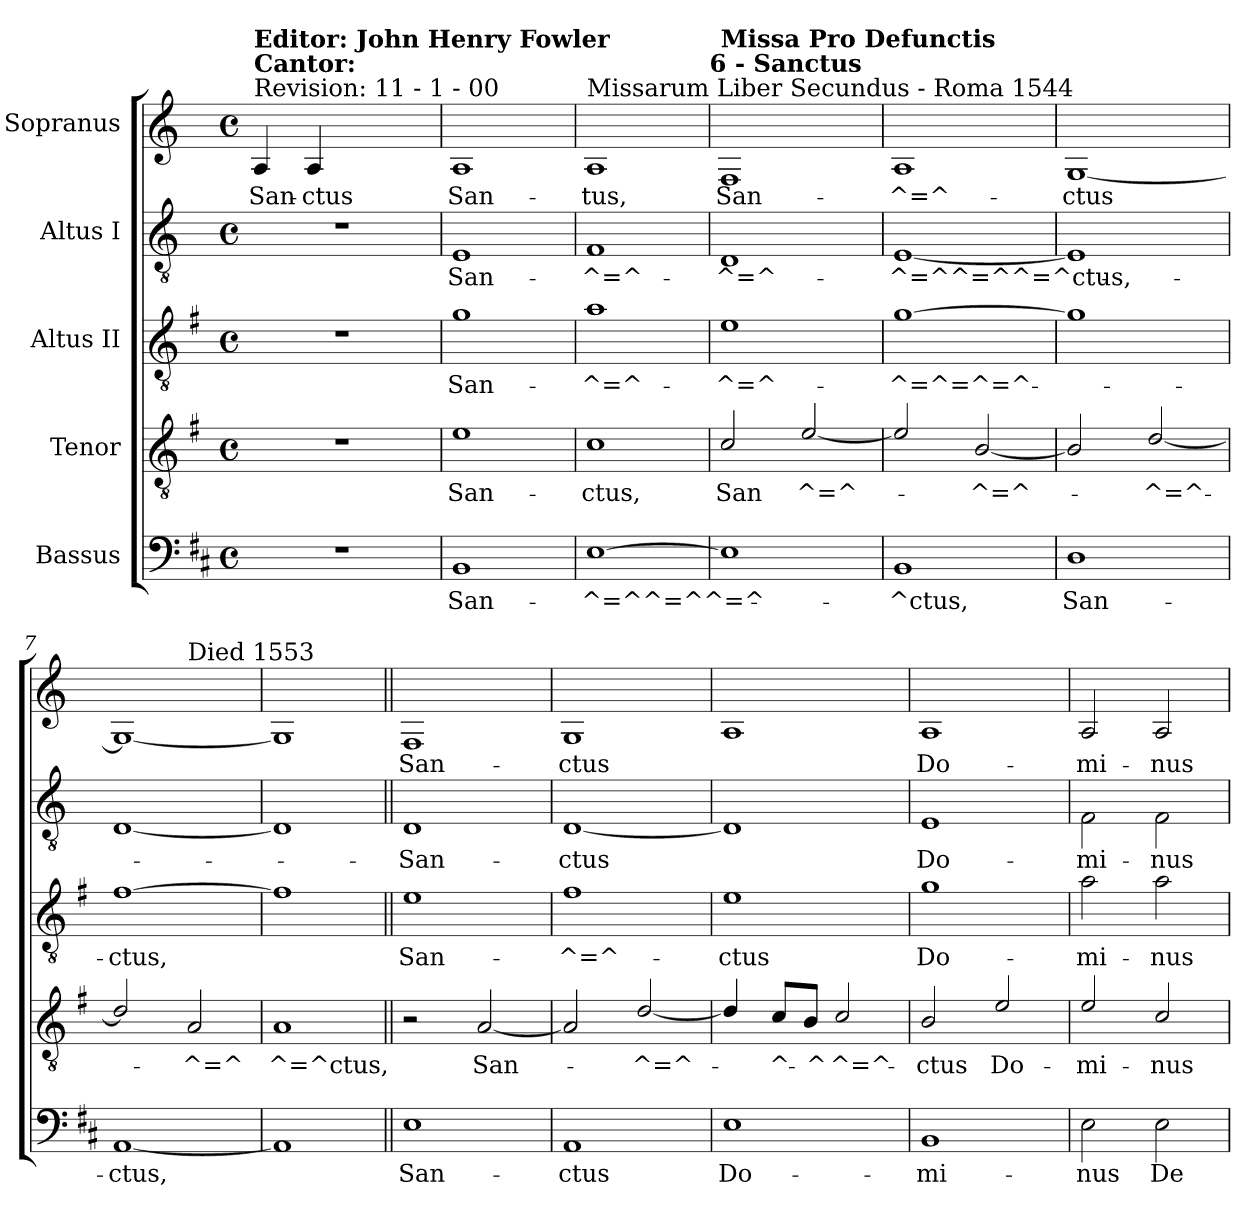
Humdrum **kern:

**kern	**text	**kern	**text	**kern	**text	**kern	**text	**kern	**text
*part5	*part5	*part4	*part4	*part3	*part3	*part2	*part2	*part1	*part1
*staff5	*staff5	*staff4	*staff4	*staff3	*staff3	*staff2	*staff2	*staff1	*staff1
*I"Bassus	*	*I"Tenor	*	*I"Altus II	*	*I"Altus I	*	*I"Sopranus	*
*clefF4	*	*clefGv2	*	*clefGv2	*	*clefGv2	*	*clefG2	*
*ITrd1c2	*	*ITrd4c7	*	*ITrd4c7	*	*ITrd-7c-12	*	*ITrd-7c-12	*
*k[]	*	*k[]	*	*k[]	*	*k[]	*	*k[]	*
*C:	*	*C:	*	*C:	*	*C:	*	*C:	*
*M4/4	*	*M4/4	*	*M4/4	*	*M4/4	*	*M4/4	*
*met(c)	*	*met(c)	*	*met(c)	*	*met(c)	*	*met(c)	*
=1	=1	=1	=1	=1	=1	=1	=1	=1	=1
!	!	!	!	!	!	!	!	!LO:TX:a:t=Revision&colon;  11 - 1 - 00	!
!	!	!	!	!	!	!	!	!LO:TX:a:B:t=Cantor&colon;	!
!	!	!	!	!	!	!	!	!LO:TX:a:B:t=Editor&colon;  John Henry Fowler	!
!	!	!	!	!	!	!	!	!	!LO:LY:b
1r	.	1r	.	1r	.	1r	.	4a/	San-
!	!	!	!	!	!	!	!	!	!LO:LY:b
.	.	.	.	.	.	.	.	4a/	-ctus
.	.	.	.	.	.	.	.	2ryy	.
=2	=2	=2	=2	=2	=2	=2	=2	=2	=2
!	!LO:LY:b	!	!LO:LY:b	!	!LO:LY:b	!	!LO:LY:b	!	!LO:LY:b
1AA	San-	1A	San-	1c	San-	1e	San-	1a	San-
=3	=3	=3	=3	=3	=3	=3	=3	=3	=3
!	!	!	!	!	!	!	!	!LO:TX:a:t=Missarum Liber Secundus - Roma 1544	!
!	!LO:LY:b	!	!LO:LY:b	!	!LO:LY:b	!	!LO:LY:b	!	!LO:LY:b
[>1D	-^=^^=^^=^-	1F	-ctus,	1d	-^=^-	1f	-^=^-	1a	-tus,
!	!	!	!	!	!	!	!	!LO:TX:a:B:t=6 - Sanctus	!
=4	=4	=4	=4	=4	=4	=4	=4	=4	=4
!	!	!	!	!	!	!	!	!LO:TX:a:B:t=Missa Pro Defunctis	!
!	!	!	!LO:LY:b	!	!LO:LY:b	!	!LO:LY:b	!	!LO:LY:b
1D]	.	2F/	San	1A	-^=^-	1d	-^=^-	1f	San-
!	!	!	!LO:LY:b	!	!	!	!	!	!
.	.	[<2A/	^=^-	.	.	.	.	.	.
=5	=5	=5	=5	=5	=5	=5	=5	=5	=5
!	!LO:LY:b	!	!	!	!LO:LY:b	!	!LO:LY:b	!	!LO:LY:b
1AA	-^ctus,	2A/]	.	[>1c	-^=^=^=^-	[>1e	-^=^^=^^=^ctus,-	1a	-^=^-
!	!	!	!LO:LY:b	!	!	!	!	!	!
.	.	[<2E/	-^=^-	.	.	.	.	.	.
=6	=6	=6	=6	=6	=6	=6	=6	=6	=6
!	!LO:LY:b	!	!	!	!	!	!	!	!LO:LY:b
1C	San-	2E/]	.	1c]	.	1e]	.	[<1g	-ctus
!	!	!	!LO:LY:b	!	!	!	!	!	!
.	.	[<2G/	-^=^-	.	.	.	.	.	.
=7	=7	=7	=7	=7	=7	=7	=7	=7	=7
!	!	!	!	!	!	!	!	!LO:TX:a:B:t=Cristobal de Morales	!
!	!LO:LY:b	!	!	!	!LO:LY:b	!	!	!	!
*	*	*	*	*	*	*	*	*^	*
[<1GG	-ctus,	2G/]	.	[>1B	-ctus,	[>1d	.	1g_	2ryy	.
!	!	!	!	!	!	!	!	!	!LO:TX:a:t=Died 1553	!
!	!	!	!LO:LY:b	!	!	!	!	!	!	!
.	.	2D/	-^=^	.	.	.	.	.	2ryy	.
=8	=8	=8	=8	=8	=8	=8	=8	=8	=8	=8
!	!	!	!LO:LY:b	!	!	!	!	!	!	!
*	*	*	*	*	*	*	*	*v	*v	*
1GG]	.	1D	^=^ctus,	1B]	.	1d]	.	1g]	.
!!LO:LB:g=z
=9||	=9||	=9||	=9||	=9||	=9||	=9||	=9||	=9||	=9||
!	!LO:LY:b	!	!	!	!LO:LY:b	!	!LO:LY:b	!	!LO:LY:b
1D	San-	2r	.	1A	San-	1d	-San-	1f	San-
!	!	!	!LO:LY:b	!	!	!	!	!	!
.	.	[<2D/	San-	.	.	.	.	.	.
=10	=10	=10	=10	=10	=10	=10	=10	=10	=10
!	!LO:LY:b	!	!	!	!LO:LY:b	!	!LO:LY:b	!	!LO:LY:b
1GG	-ctus	2D/]	.	1B	-^=^-	[>1d	-ctus	1g	-ctus
!	!	!	!LO:LY:b	!	!	!	!	!	!
.	.	[<2G/	-^=^-	.	.	.	.	.	.
=11	=11	=11	=11	=11	=11	=11	=11	=11	=11
!	!LO:LY:b	!	!	!	!LO:LY:b	!	!	!	!
1D	Do-	4G/]	.	1A	-ctus	1d]	.	1a	.
!	!	!	!LO:LY:b	!	!	!	!	!	!
.	.	8F/L	-^-	.	.	.	.	.	.
!	!	!	!LO:LY:b	!	!	!	!	!	!
.	.	8E/J	-^	.	.	.	.	.	.
!	!	!	!LO:LY:b	!	!	!	!	!	!
.	.	2F/	^=^-	.	.	.	.	.	.
=12	=12	=12	=12	=12	=12	=12	=12	=12	=12
!	!LO:LY:b	!	!LO:LY:b	!	!LO:LY:b	!	!LO:LY:b	!	!LO:LY:b
1AA	-mi-	2E/	-ctus	1c	Do-	1e	Do-	1a	Do-
!	!	!	!LO:LY:b	!	!	!	!	!	!
.	.	2A/	Do-	.	.	.	.	.	.
=13	=13	=13	=13	=13	=13	=13	=13	=13	=13
!	!LO:LY:b	!	!LO:LY:b	!	!LO:LY:b	!	!LO:LY:b	!	!LO:LY:b
2D\	-nus	2A/	-mi-	2d\	-mi-	2f\	-mi-	2a/	-mi-
!	!LO:LY:b	!	!LO:LY:b	!	!LO:LY:b	!	!LO:LY:b	!	!LO:LY:b
2D\	De-	2F/	-nus	2d\	-nus	2f\	-nus	2a/	-nus
=	=	=	=	=	=	=	=	=	=
*-	*-	*-	*-	*-	*-	*-	*-	*-	*-
